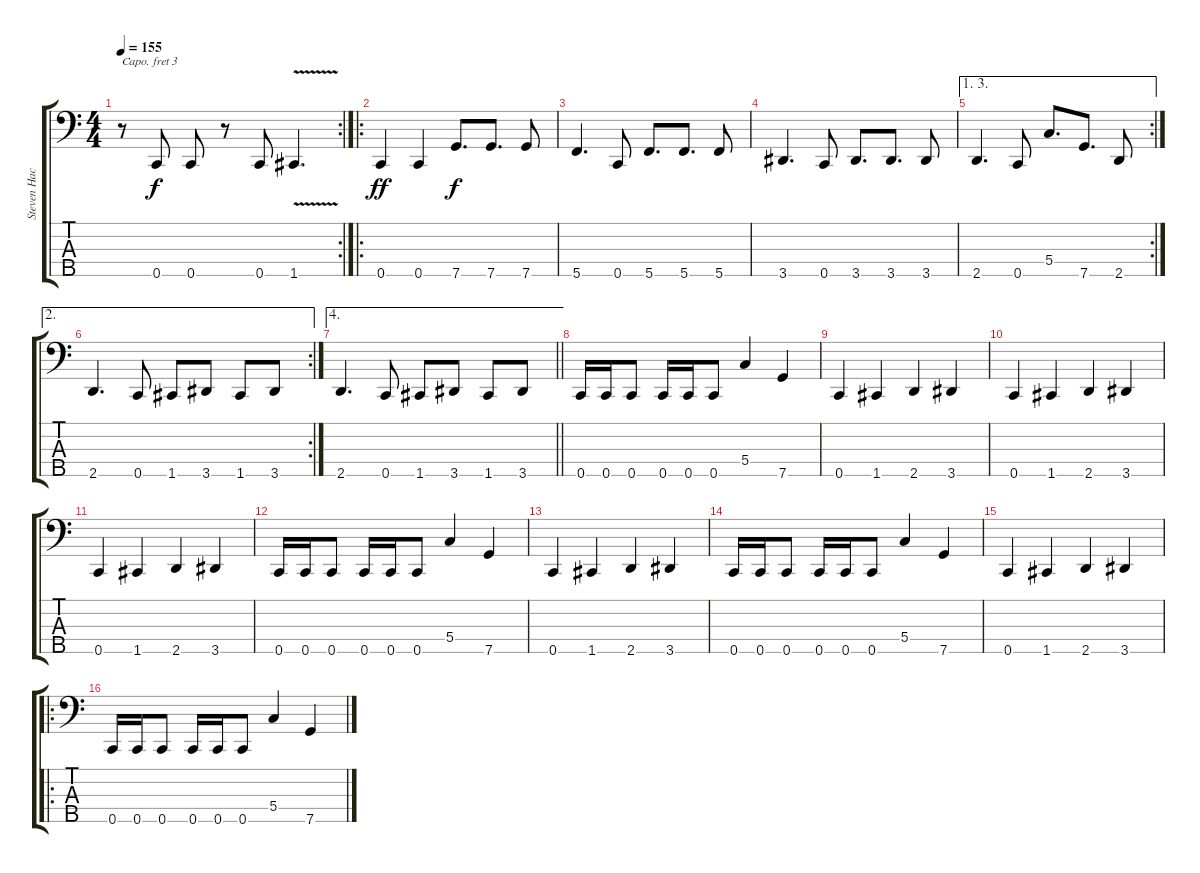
\track ("Steven Hackney Bass" "Steven Hac") {instrument slapbass1 bank 255}
\staff {score tabs}
\capo 3
\tuning (G2 D2 A1 E1 A0) {hide}
\rc 2
\ts (4 4)
\tempo 155
\clef f4
\ks c
r.8{dy f} 0.5.8 0.5.8 r.8 0.5.8 1.5{v}.4{d} |
\ro
0.5.4{dy ff} 0.5.4 7.5.8{d dy f} 7.5.8{d} 7.5.8 |
5.5.4{d} 0.5.8 5.5.8{d} 5.5.8{d} 5.5.8 |
3.5.4{d} 0.5.8 3.5.8{d} 3.5.8{d} 3.5.8 |
\ae (1 3)
\rc 2
2.5.4{d} 0.5.8 5.4.8{d} 7.5.8{d} 2.5.8 |
\ae 2
\rc 1
2.5.4{d} 0.5.8 1.5.8 3.5.8 1.5.8 3.5.8 |
\ae 4
\barLineRight lightlight
2.5.4{d} 0.5.8 1.5.8 3.5.8 1.5.8 3.5.8 |
0.5.16 0.5.16 0.5.8 0.5.16 0.5.16 0.5.8 5.4.4 7.5.4 |
0.5.4 1.5.4 2.5.4 3.5.4 |
0.5.4 1.5.4 2.5.4 3.5.4 |
0.5.4 1.5.4 2.5.4 3.5.4 |
0.5.16 0.5.16 0.5.8 0.5.16 0.5.16 0.5.8 5.4.4 7.5.4 |
0.5.4 1.5.4 2.5.4 3.5.4 |
0.5.16 0.5.16 0.5.8 0.5.16 0.5.16 0.5.8 5.4.4 7.5.4 |
0.5.4 1.5.4 2.5.4 3.5.4 |
\ro
0.5.16 0.5.16 0.5.8 0.5.16 0.5.16 0.5.8 5.4.4 7.5.4
